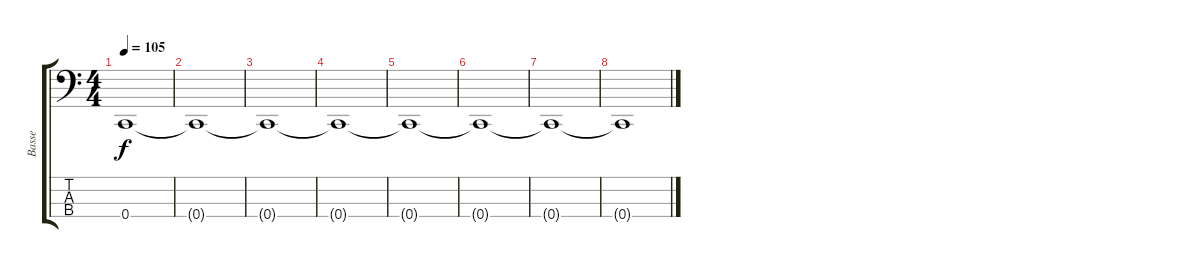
\track ("Basse" "Basse") {instrument electricbasspick}
\staff {score tabs}
\tuning (Eb2 Bb1 F1 C1) {hide}
\ts (4 4)
\tempo 105
\clef f4
\ks c
0.4{t}.1{dy f} |
0.4{t}.1 |
0.4{t}.1 |
0.4{t}.1 |
0.4{t}.1 |
0.4{t}.1 |
0.4{t}.1 |
0.4{t}.1
